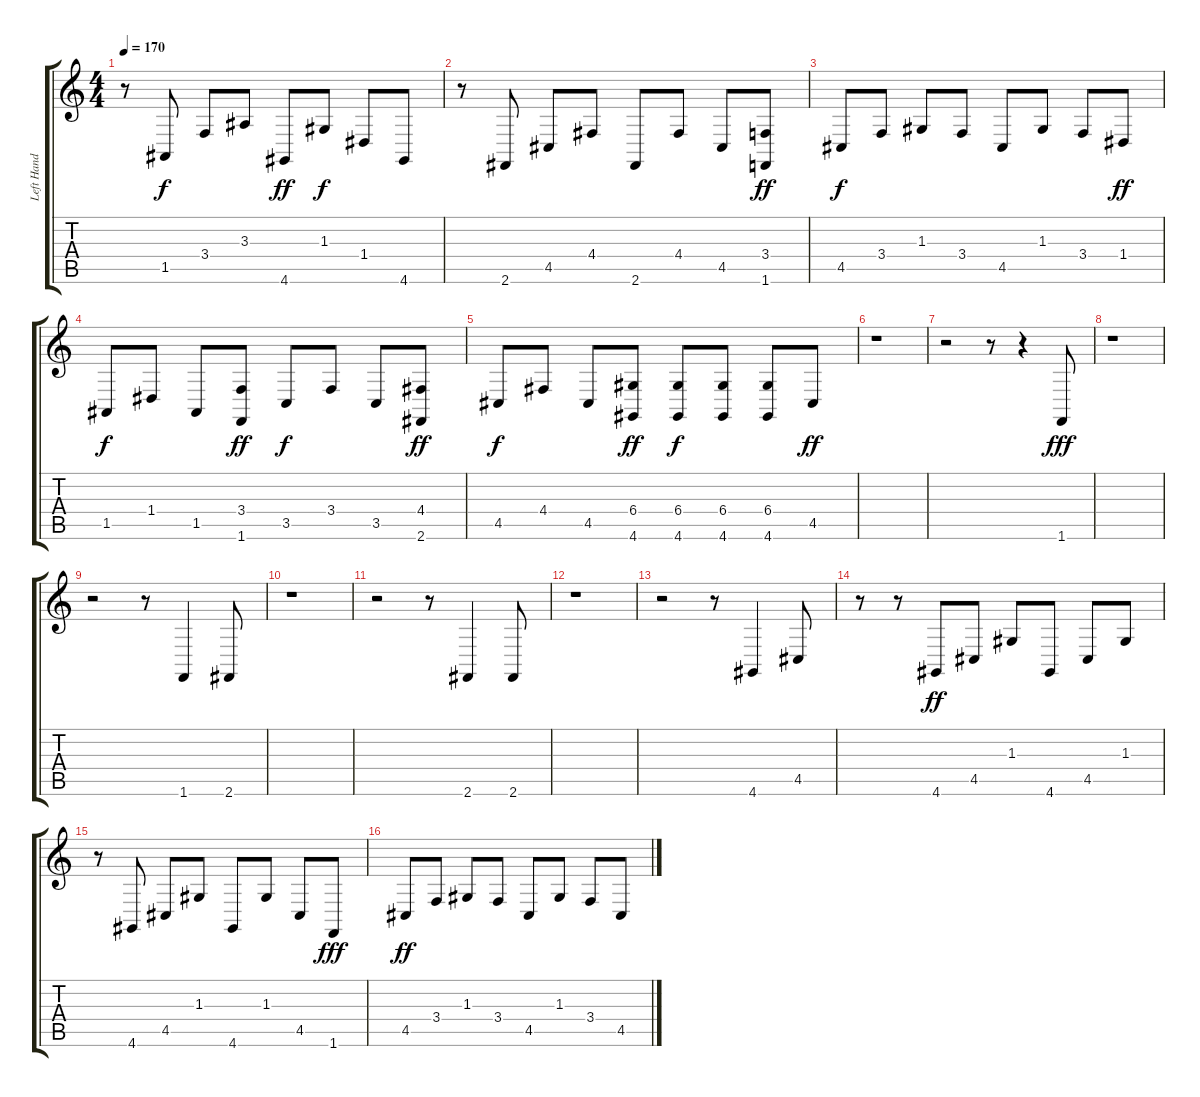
\track ("Left Hand" "Left Hand") {instrument acousticgrandpiano}
\staff {score tabs}
\tuning (E4 B3 G3 D3 A2 E2) {hide}
\ts (4 4)
\tempo 170
\clef g2
\ks c
r.8{dy f} 1.5.8 3.4.8 3.3.8 4.6.8{dy ff} 1.3.8{dy f} 1.4.8 4.6.8 |
r.8 2.6.8 4.5.8 4.4.8 2.6.8 4.4.8 4.5.8 (3.4 1.6).8{dy ff} |
4.5.8{dy f} 3.4.8 1.3.8 3.4.8 4.5.8 1.3.8 3.4.8 1.4.8{dy ff} |
1.5.8{dy f} 1.4.8 1.5.8 (3.4 1.6).8{dy ff} 3.5.8{dy f} 3.4.8 3.5.8 (4.4 2.6).8{dy ff} |
4.5.8{dy f} 4.4.8 4.5.8 (6.4 4.6).8{dy ff} (6.4 4.6).8{dy f} (6.4 4.6).8 (6.4 4.6).8 4.5.8{dy ff} |
r.1 |
r.2 r.8 r.4 1.6.8{dy fff} |
r.1 |
r.2 r.8 1.6.4 2.6.8 |
r.1 |
r.2 r.8 2.6.4 2.6.8 |
r.1 |
r.2 r.8 4.6.4 4.5.8 |
r.8 r.8 4.6.8{dy ff} 4.5.8 1.3.8 4.6.8 4.5.8 1.3.8 |
r.8 4.6.8 4.5.8 1.3.8 4.6.8 1.3.8 4.5.8 1.6.8{dy fff} |
4.5.8{dy ff} 3.4.8 1.3.8 3.4.8 4.5.8 1.3.8 3.4.8 4.5.8
